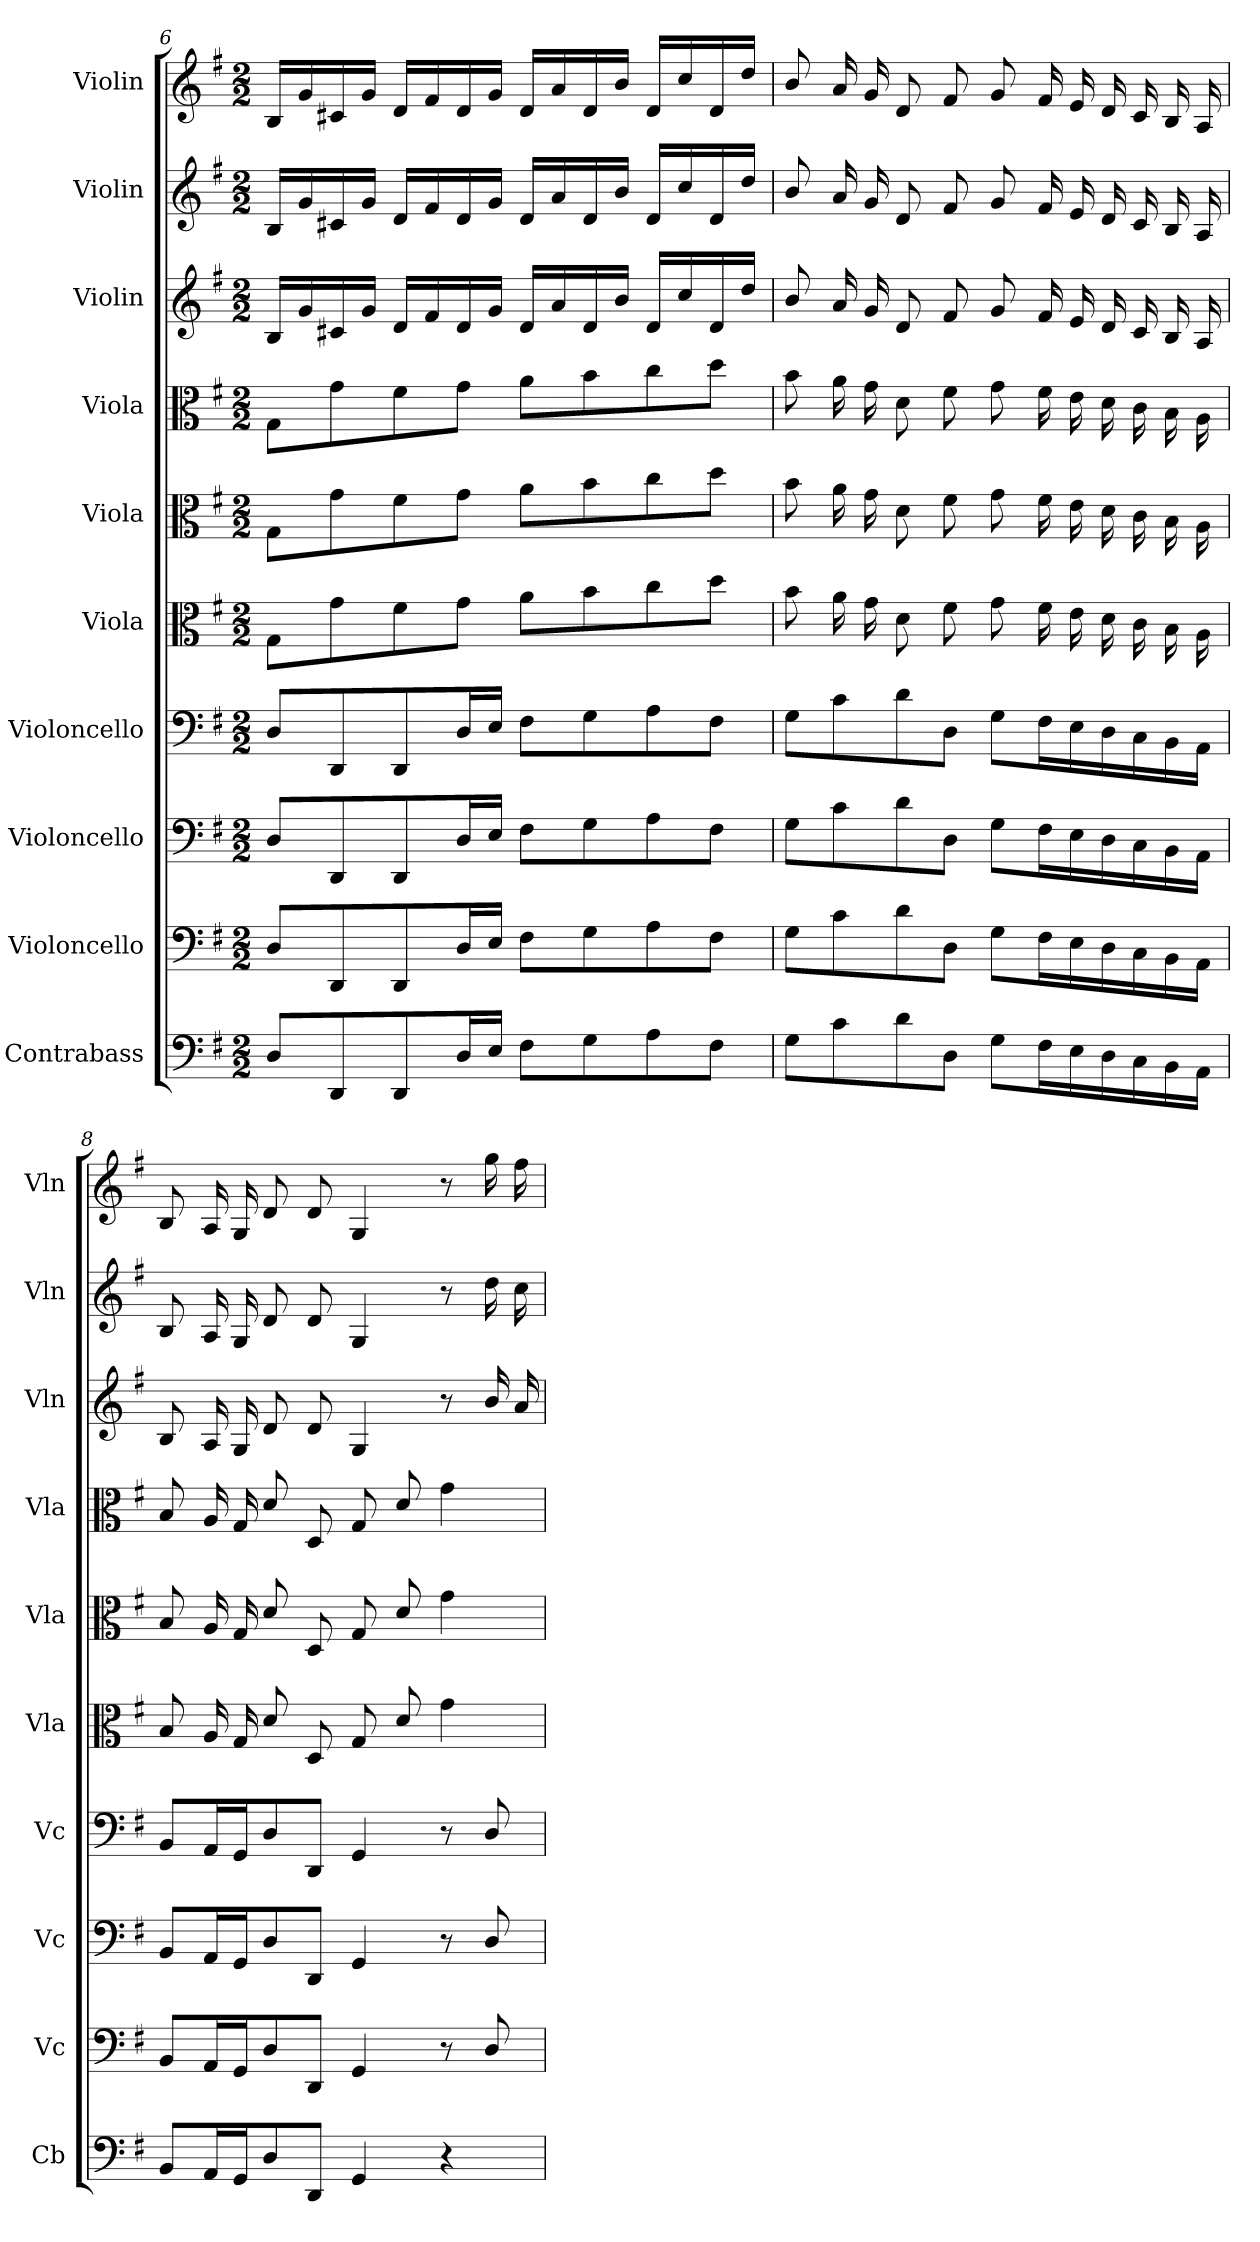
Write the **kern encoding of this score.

**kern	**kern	**kern	**kern	**kern	**kern	**kern	**kern	**kern	**kern
*part10	*part9	*part8	*part7	*part6	*part5	*part4	*part3	*part2	*part1
*staff10	*staff9	*staff8	*staff7	*staff6	*staff5	*staff4	*staff3	*staff2	*staff1
*I"Contrabass	*I"Violoncello	*I"Violoncello	*I"Violoncello	*I"Viola	*I"Viola	*I"Viola	*I"Violin	*I"Violin	*I"Violin
*I'Cb	*I'Vc	*I'Vc	*I'Vc	*I'Vla	*I'Vla	*I'Vla	*I'Vln	*I'Vln	*I'Vln
*clefF4	*clefF4	*clefF4	*clefF4	*clefC3	*clefC3	*clefC3	*clefG2	*clefG2	*clefG2
*k[f#]	*k[f#]	*k[f#]	*k[f#]	*k[f#]	*k[f#]	*k[f#]	*k[f#]	*k[f#]	*k[f#]
*G:	*G:	*G:	*G:	*G:	*G:	*G:	*G:	*G:	*G:
*M2/2	*M2/2	*M2/2	*M2/2	*M2/2	*M2/2	*M2/2	*M2/2	*M2/2	*M2/2
=6	=6	=6	=6	=6	=6	=6	=6	=6	=6
8D/L	8D/L	8D/L	8D/L	8G\L	8G\L	8G\L	16B/LL	16B/LL	16B/LL
.	.	.	.	.	.	.	16g/	16g/	16g/
8DD/	8DD/	8DD/	8DD/	8g\	8g\	8g\	16c#X/	16c#X/	16c#X/
.	.	.	.	.	.	.	16g/JJ	16g/JJ	16g/JJ
8DD/	8DD/	8DD/	8DD/	8f#\	8f#\	8f#\	16d/LL	16d/LL	16d/LL
.	.	.	.	.	.	.	16f#/	16f#/	16f#/
16D/L	16D/L	16D/L	16D/L	8g\J	8g\J	8g\J	16d/	16d/	16d/
16E/JJ	16E/JJ	16E/JJ	16E/JJ	.	.	.	16g/JJ	16g/JJ	16g/JJ
8F#\L	8F#\L	8F#\L	8F#\L	8a\L	8a\L	8a\L	16d/LL	16d/LL	16d/LL
.	.	.	.	.	.	.	16a/	16a/	16a/
8G\	8G\	8G\	8G\	8b\	8b\	8b\	16d/	16d/	16d/
.	.	.	.	.	.	.	16b/JJ	16b/JJ	16b/JJ
8A\	8A\	8A\	8A\	8cc\	8cc\	8cc\	16d/LL	16d/LL	16d/LL
.	.	.	.	.	.	.	16cc/	16cc/	16cc/
8F#\J	8F#\J	8F#\J	8F#\J	8dd\J	8dd\J	8dd\J	16d/	16d/	16d/
.	.	.	.	.	.	.	16dd/JJ	16dd/JJ	16dd/JJ
=7	=7	=7	=7	=7	=7	=7	=7	=7	=7
8G\L	8G\L	8G\L	8G\L	8b\	8b\	8b\	8b/	8b/	8b/
8c\	8c\	8c\	8c\	16a\	16a\	16a\	16a/	16a/	16a/
.	.	.	.	16g\	16g\	16g\	16g/	16g/	16g/
8d\	8d\	8d\	8d\	8d\	8d\	8d\	8d/	8d/	8d/
8D\J	8D\J	8D\J	8D\J	8f#\	8f#\	8f#\	8f#/	8f#/	8f#/
8G\L	8G\L	8G\L	8G\L	8g\	8g\	8g\	8g/	8g/	8g/
16F#\L	16F#\L	16F#\L	16F#\L	16f#\	16f#\	16f#\	16f#/	16f#/	16f#/
16E\	16E\	16E\	16E\	16e\	16e\	16e\	16e/	16e/	16e/
16D\	16D\	16D\	16D\	16d\	16d\	16d\	16d/	16d/	16d/
16C\	16C\	16C\	16C\	16c\	16c\	16c\	16c/	16c/	16c/
16BB\	16BB\	16BB\	16BB\	16B\	16B\	16B\	16B/	16B/	16B/
16AA\JJ	16AA\JJ	16AA\JJ	16AA\JJ	16A\	16A\	16A\	16A/	16A/	16A/
=8	=8	=8	=8	=8	=8	=8	=8	=8	=8
8BB/L	8BB/L	8BB/L	8BB/L	8B/	8B/	8B/	8B/	8B/	8B/
16AA/L	16AA/L	16AA/L	16AA/L	16A/	16A/	16A/	16A/	16A/	16A/
16GG/J	16GG/J	16GG/J	16GG/J	16G/	16G/	16G/	16G/	16G/	16G/
8D/	8D/	8D/	8D/	8d/	8d/	8d/	8d/	8d/	8d/
8DD/J	8DD/J	8DD/J	8DD/J	8D/	8D/	8D/	8d/	8d/	8d/
4GG/	4GG/	4GG/	4GG/	8G/	8G/	8G/	4G/	4G/	4G/
.	.	.	.	8d/	8d/	8d/	.	.	.
4r	8r	8r	8r	4g\	4g\	4g\	8r	8r	8r
.	8D/	8D/	8D/	.	.	.	16b/	16dd\	16gg\
.	.	.	.	.	.	.	16a/	16cc\	16ff#\
=	=	=	=	=	=	=	=	=	=
*-	*-	*-	*-	*-	*-	*-	*-	*-	*-
